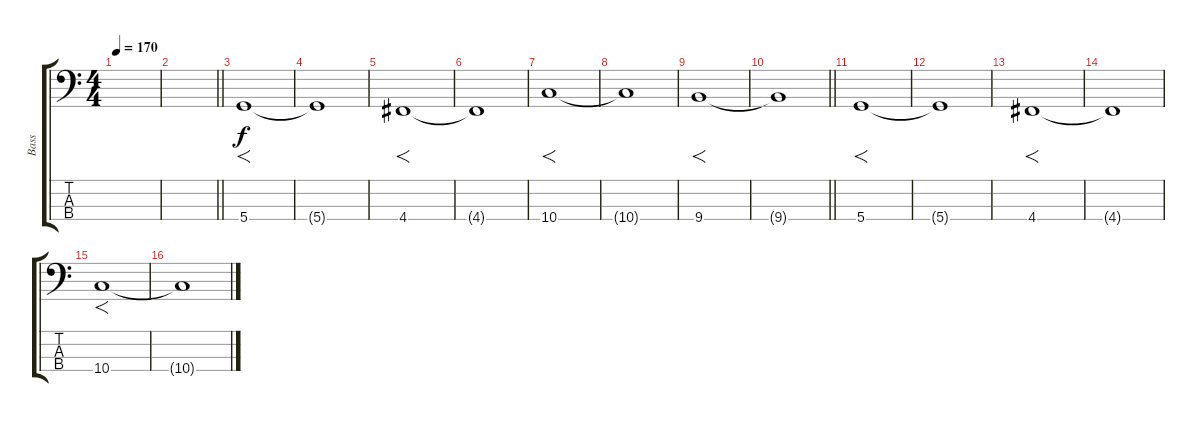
\track ("Bass" "Bass") {instrument electricbasspick}
\staff {score tabs}
\tuning (G2 D2 A1 D1) {hide}
\ts (4 4)
\tempo 170
\clef f4
\ks c
|
\barLineRight lightlight
|
5.4.1{f} |
5.4{t}.1 |
4.4.1{f} |
4.4{t}.1 |
10.4.1{f} |
10.4{t}.1 |
9.4.1{f} |
\barLineRight lightlight
9.4{t}.1 |
5.4.1{f} |
5.4{t}.1 |
4.4.1{f} |
4.4{t}.1 |
10.4.1{f} |
10.4{t}.1
